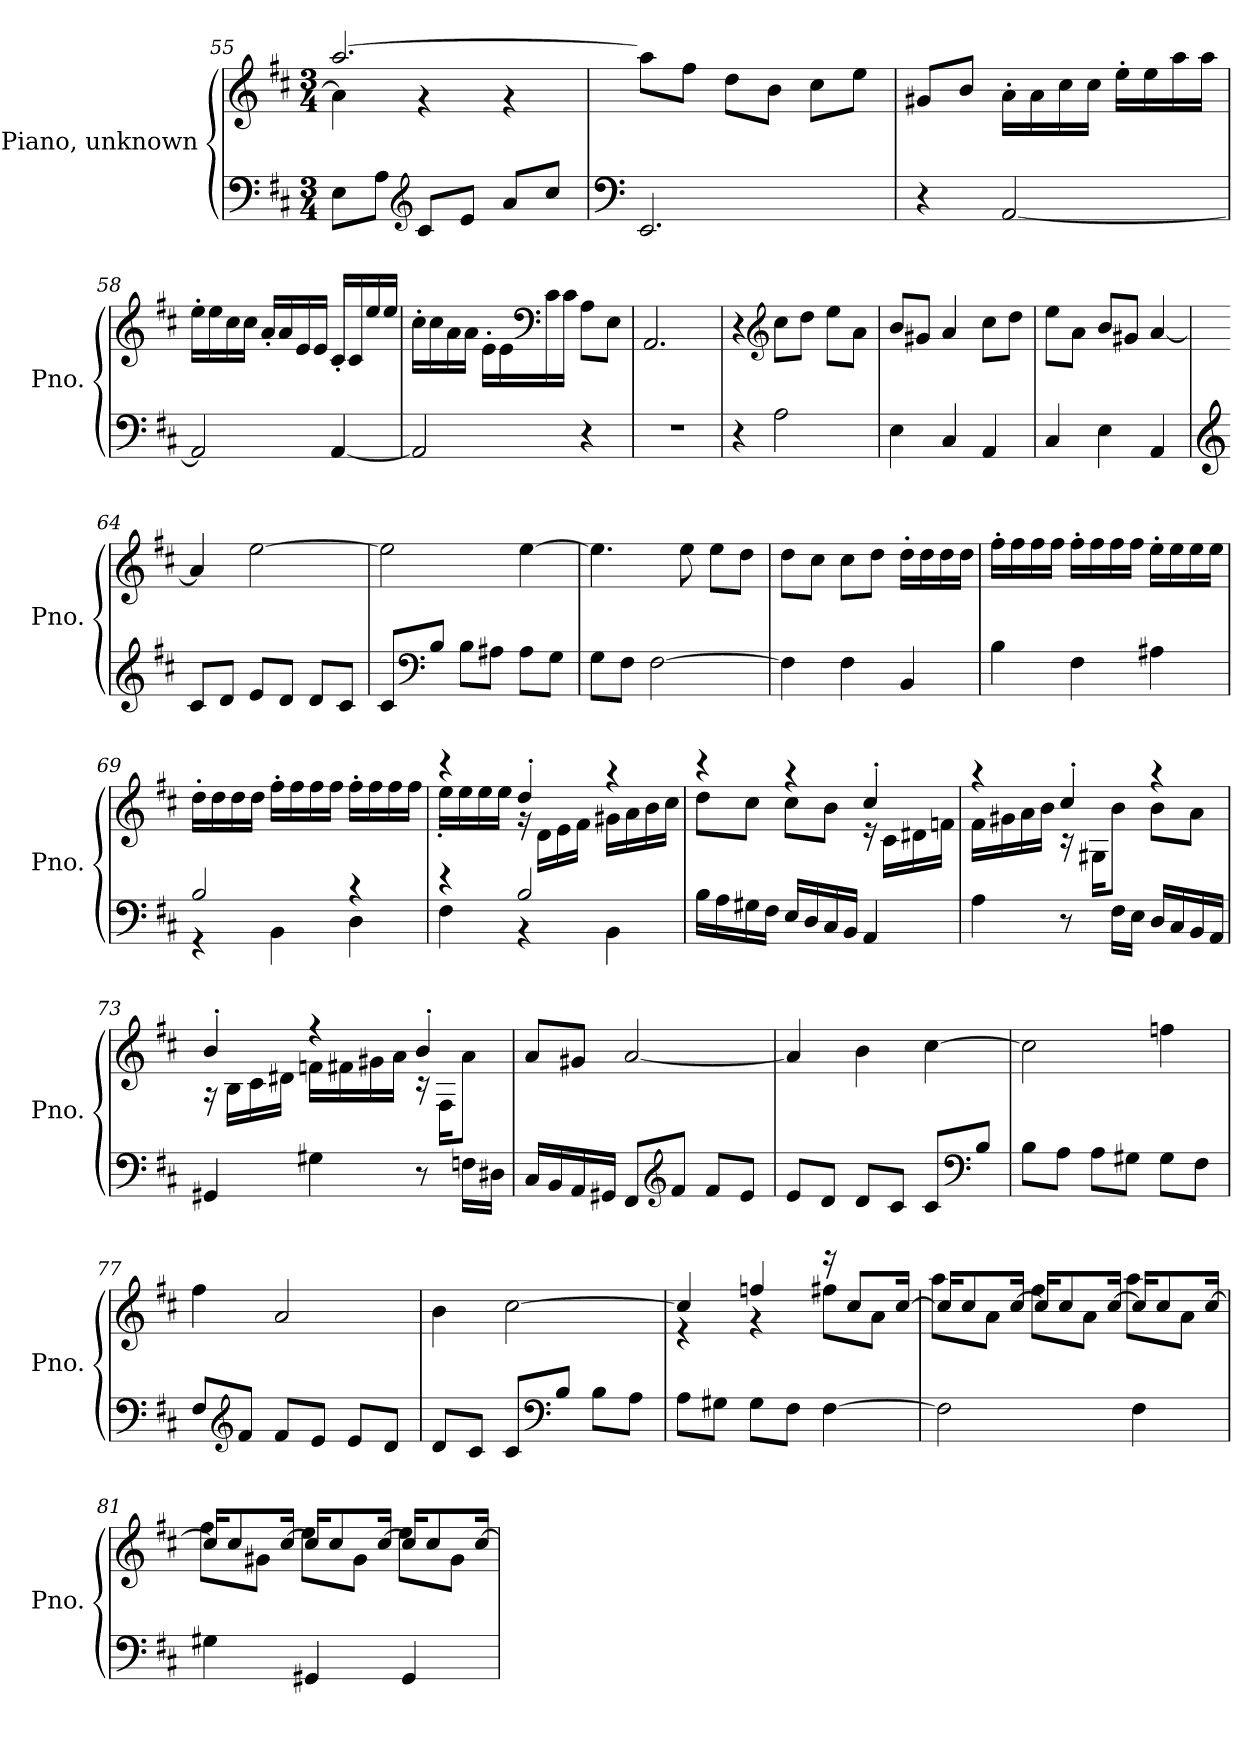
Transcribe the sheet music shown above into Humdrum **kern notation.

**kern	**kern
*part1	*part1
*staff2	*staff1
*I"Piano, unknown	*
*I'Pno.	*
*clefF4	*clefG2
*k[f#c#]	*k[f#c#]
*M3/4	*M3/4
=55	=55
*	*^
8E\L	[2.aa/	4a\]
8A\J	.	.
*clefG2	*	*
8c#/L	.	4r
8e/J	.	.
8a/L	.	4r
8cc#/J	.	.
*	*v	*v
=56	=56
*clefF4	*
2.EE/	8aa\L]
.	8ff#\J
.	8dd\L
.	8b\J
.	8cc#\L
.	8ee\J
=57	=57
4r	8g#X/L
.	8b/J
[2AA/	16a'\LL
.	16a\
.	16cc#\
.	16cc#\JJ
.	16ee'\LL
.	16ee\
.	16aa\
.	16aa\JJ
!!LO:LB:g=z
=58	=58
2AA/]	16ee'\LL
.	16ee\
.	16cc#\
.	16cc#\JJ
.	16a'/LL
.	16a/
.	16e/
.	16e/JJ
[4AA/	16c#'/LL
.	16c#/
.	16ee/
.	16ee/JJ
=59	=59
2AA/]	16cc#'\LL
.	16cc#\
.	16a\
.	16a\JJ
.	16e'\LL
.	16e\
*	*clefF4
.	16c#\
.	16c#\JJ
4r	8A\L
.	8E\J
=60	=60
2.r	2.AA/
=61	=61
4r	4r
*	*clefG2
2A\	8cc#\L
.	8dd\J
.	8ee\L
.	8a\J
=62	=62
4E\	8b/L
.	8g#X/J
4C#/	4a/
4AA/	8cc#\L
.	8dd\J
!!LO:LB:g=z
=63	=63
4C#/	8ee\L
.	8a\J
4E\	8b/L
.	8g#X/J
4AA/	[4a/
=64	=64
*clefG2	*
8c#/L	4a/]
8d/J	.
8e/L	[2ee\
8d/J	.
8d/L	.
8c#/J	.
=65	=65
8c#/L	2ee\]
*clefF4	*
8B/J	.
8B\L	.
8A#X\J	.
8A#\L	[4ee\
8G\J	.
=66	=66
8G\L	4.ee\]
8F#\J	.
[2F#\	.
.	8ee\
.	8ee\L
.	8dd\J
=67	=67
4F#\]	8dd\L
.	8cc#\J
4F#\	8cc#\L
.	8dd\J
4BB/	16dd'\LL
.	16dd\
.	16dd\
.	16dd\JJ
!!LO:LB:g=z
=68	=68
4B\	16ff#'\LL
.	16ff#\
.	16ff#\
.	16ff#\JJ
4F#\	16ff#'\LL
.	16ff#\
.	16ff#\
.	16ff#\JJ
4A#X\	16ee'\LL
.	16ee\
.	16ee\
.	16ee\JJ
=69	=69
*^	*
2B/	4r	16dd'\LL
.	.	16dd\
.	.	16dd\
.	.	16dd\JJ
.	4BB\	16ff#'\LL
.	.	16ff#\
.	.	16ff#\
.	.	16ff#\JJ
4r	4D\	16ff#'\LL
.	.	16ff#\
.	.	16ff#\
.	.	16ff#\JJ
=70	=70	=70
*	*	*^
4r	4F#\	4r	16ee'\LL
.	.	.	16ee\
.	.	.	16ee\
.	.	.	16ee\JJ
2B/	4r	4dd'/	16r
.	.	.	16d\LL
.	.	.	16e\
.	.	.	16f#\JJ
.	4BB\	4r	16g#X\LL
.	.	.	16a\
.	.	.	16b\
.	.	.	16cc#\JJ
*v	*v	*	*
!!LO:LB:g=z	!!
=71	=71	=71
16B\LL	4r	8dd\L
16A\	.	.
16G#X\	.	8cc#\J
16F#\JJ	.	.
16E/LL	4r	8cc#\L
16D/	.	.
16C#/	.	8b\J
16BB/JJ	.	.
4AA/	4cc#'/	16r
.	.	16c#\LL
.	.	16d#X\
.	.	16fn\JJ
=72	=72	=72
4A\	4r	16f#\LL
.	.	16g#X\
.	.	16a\
.	.	16b\JJ
8r	4cc#'/	16r
.	.	16G#X\KL
16F#\LL	.	8b\J
16E\JJ	.	.
16D/LL	4r	8b\L
16C#/	.	.
16BB/	.	8a\J
16AA/JJ	.	.
=73	=73	=73
4GG#X/	4b'/	16r
.	.	16B\LL
.	.	16c#\
.	.	16d#X\JJ
4G#X\	4r	16fn\LL
.	.	16f#X\
.	.	16g#X\
.	.	16a\JJ
8r	4b'/	16r
.	.	16F#\KL
16Fn\LL	.	8a\J
16D#X\JJ	.	.
*	*v	*v
!!LO:LB:g=z
=74	=74
16C#/LL	8a/L
16BB/	.
16AA/	8g#X/J
16GG#X/JJ	.
8FF#/L	[2a/
*clefG2	*
8f#/J	.
8f#/L	.
8e/J	.
=75	=75
8e/L	4a/]
8d/J	.
8d/L	4b\
8c#/J	.
8c#/L	[4cc#\
*clefF4	*
8B/J	.
=76	=76
8B\L	2cc#\]
8A\J	.
8A\L	.
8G#X\J	.
8G#\L	4ffn\
8F#\J	.
=77	=77
8F#/L	4ff#\
*clefG2	*
8f#/J	.
8f#/L	2a/
8e/J	.
8e/L	.
8d/J	.
=78	=78
8d/L	4b\
8c#/J	.
8c#/L	[2cc#\
*clefF4	*
8B/J	.
8B\L	.
8A\J	.
!!LO:PB:g=z
=79	=79
*	*^
8A\L	4cc#/]	4r
8G#X\J	.	.
8G#\L	4ffn/	4r
8F#\J	.	.
[4F#\	16r	8ff#X\L
.	8cc#/L	.
.	.	8a\J
.	[16cc#/Jk	.
=80	=80	=80
2F#\]	16cc#/KL]	8aa\L
.	8cc#/	.
.	.	8a\J
.	[16cc#/Jk	.
.	16cc#/KL]	8ff#\L
.	8cc#/	.
.	.	8a\J
.	[16cc#/Jk	.
4F#\	16cc#/KL]	8aa\L
.	8cc#/	.
.	.	8a\J
.	[16cc#/Jk	.
=81	=81	=81
4G#X\	16cc#/KL]	8ff#\L
.	8cc#/	.
.	.	8g#X\J
.	[16cc#/Jk	.
4GG#X/	16cc#/KL]	8ee\L
.	8cc#/	.
.	.	8g#\J
.	[16cc#/Jk	.
4GG#/	16cc#/KL]	8ee\L
.	8cc#/	.
.	.	8g#\J
.	[16cc#/Jk	.
*	*v	*v
=	=
*-	*-
